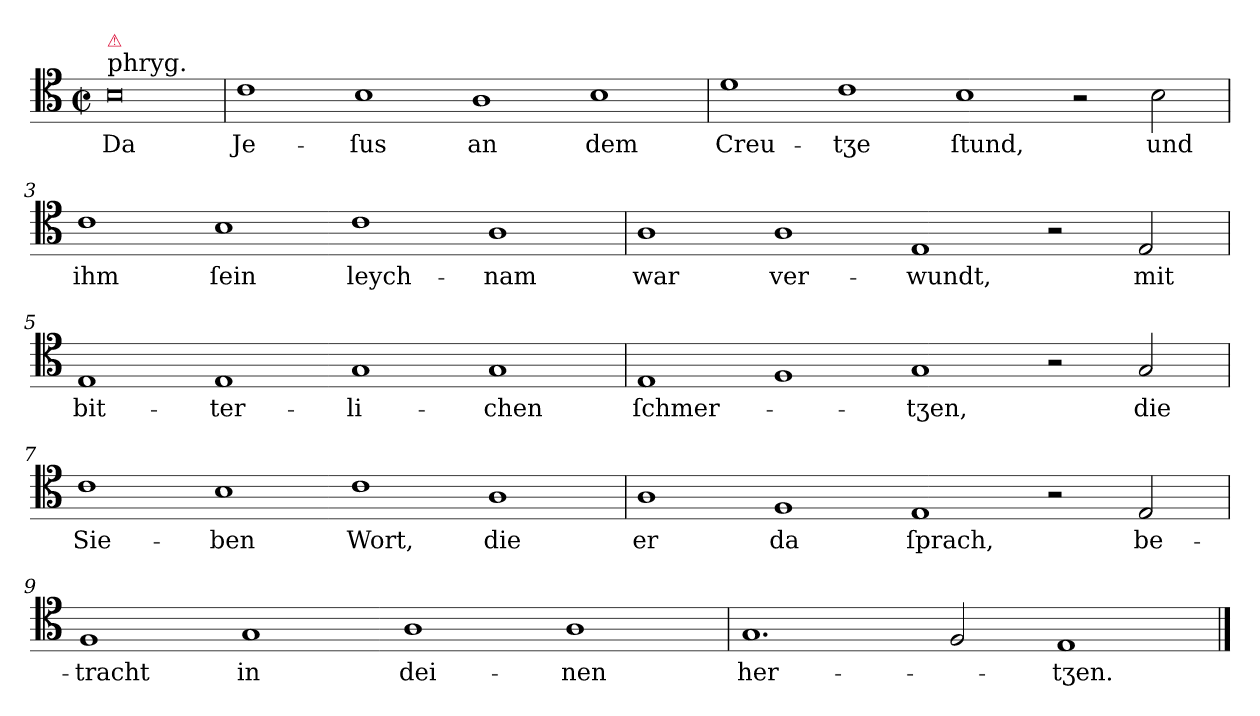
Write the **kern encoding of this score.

**kern	**text
*part1	*part1
*staff1	*staff1
*clefC4	*
*k[]	*
*E:phr	*
*M4/1	*
*met(c|)	*
=	=
!LO:TX:a:t=phryg.	!
!LO:TX:a:color=crimson:t=⚠	!
!LO:N:vis=0	!
1B	Da
=1	=1
1c	Je-
1B	-ſus
1A	an
1B	dem
=2	=2
1d	Creu-
1c	-tʒe
1B	ſtund,
2r	.
2B	und
=3	=3
1c	ihm
1B	ſein
1c	leych-
1A	-nam
=4	=4
1A	war
1A	ver-
1E	-wundt,
2r	.
2E	mit
=5	=5
1E	bit-
1E	-ter-
1G	-li-
1G	-chen
=6	=6
1E	ſchmer-
1F	.
1G	-tʒen,
2r	.
2G	die
=7	=7
1c	Sie-
1B	-ben
1c	Wort,
1A	die
=8	=8
1A	er
1F	da
1E	ſprach,
2r	.
2E	be-
=9	=9
1F	-tracht
1G	in
1A	dei-
1A	-nen
=10	=10
1.G	her-
2F	.
1E/	-tʒen.
==	==
*-	*-
